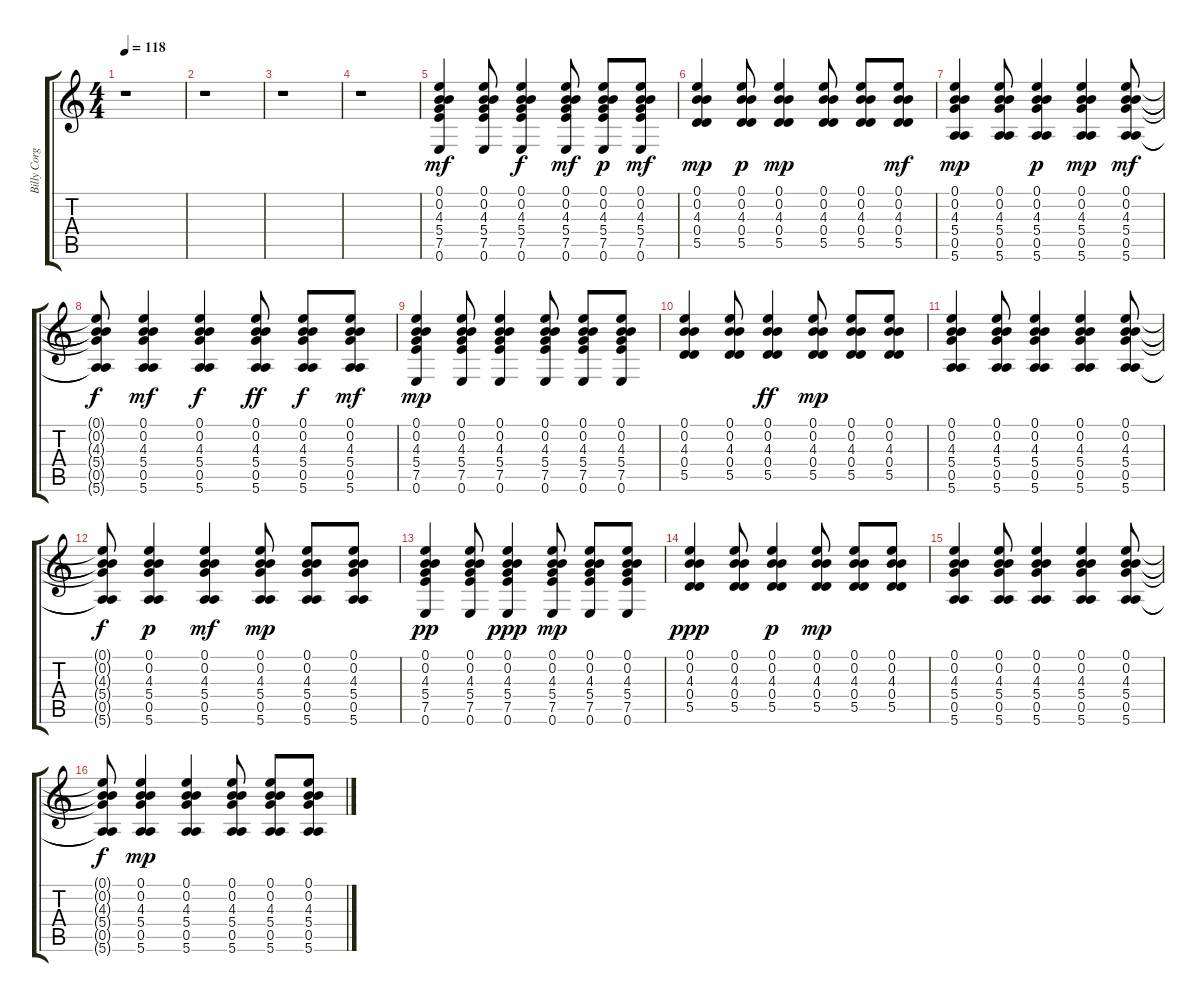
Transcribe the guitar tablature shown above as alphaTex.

\track ("Billy Corgan" "Billy Corg") {instrument distortionguitar bank 7}
\staff {score tabs}
\tuning (E4 B3 G3 D3 A2 E2) {hide}
\ts (4 4)
\tempo 118
\clef g2
\ks c
r.1{dy mf instrument distortionguitar} |
r.1 |
r.1 |
r.1 |
(0.1 0.2 4.3 5.4 7.5 0.6).4{volume 16} (0.1 0.2 4.3 5.4 7.5 0.6).8 (0.1 0.2 4.3 5.4 7.5 0.6).4{dy f} (0.1 0.2 4.3 5.4 7.5 0.6).8{dy mf} (0.1 0.2 4.3 5.4 7.5 0.6).8{dy p} (0.1 0.2 4.3 5.4 7.5 0.6).8{dy mf} |
(0.1 0.2 4.3 0.4 5.5).4{dy mp} (0.1 0.2 4.3 0.4 5.5).8{dy p} (0.1 0.2 4.3 0.4 5.5).4{dy mp} (0.1 0.2 4.3 0.4 5.5).8 (0.1 0.2 4.3 0.4 5.5).8 (0.1 0.2 4.3 0.4 5.5).8{dy mf} |
(0.1 0.2 4.3 5.4 0.5 5.6).4{dy mp} (0.1 0.2 4.3 5.4 0.5 5.6).8 (0.1 0.2 4.3 5.4 0.5 5.6).4{dy p} (0.1 0.2 4.3 5.4 0.5 5.6).4{dy mp} (0.1 0.2 4.3 5.4 0.5 5.6).8{dy mf} |
(0.1{t} 0.2{t} 4.3{t} 5.4{t} 0.5{t} 5.6{t}).8{dy f} (0.1 0.2 4.3 5.4 0.5 5.6).4{dy mf} (0.1 0.2 4.3 5.4 0.5 5.6).4{dy f} (0.1 0.2 4.3 5.4 0.5 5.6).8{dy ff} (0.1 0.2 4.3 5.4 0.5 5.6).8{dy f} (0.1 0.2 4.3 5.4 0.5 5.6).8{dy mf} |
(0.1 0.2 4.3 5.4 7.5 0.6).4{dy mp} (0.1 0.2 4.3 5.4 7.5 0.6).8 (0.1 0.2 4.3 5.4 7.5 0.6).4 (0.1 0.2 4.3 5.4 7.5 0.6).8 (0.1 0.2 4.3 5.4 7.5 0.6).8 (0.1 0.2 4.3 5.4 7.5 0.6).8 |
(0.1 0.2 4.3 0.4 5.5).4 (0.1 0.2 4.3 0.4 5.5).8 (0.1 0.2 4.3 0.4 5.5).4{dy ff} (0.1 0.2 4.3 0.4 5.5).8{dy mp} (0.1 0.2 4.3 0.4 5.5).8 (0.1 0.2 4.3 0.4 5.5).8 |
(0.1 0.2 4.3 5.4 0.5 5.6).4 (0.1 0.2 4.3 5.4 0.5 5.6).8 (0.1 0.2 4.3 5.4 0.5 5.6).4 (0.1 0.2 4.3 5.4 0.5 5.6).4 (0.1 0.2 4.3 5.4 0.5 5.6).8 |
(0.1{t} 0.2{t} 4.3{t} 5.4{t} 0.5{t} 5.6{t}).8{dy f} (0.1 0.2 4.3 5.4 0.5 5.6).4{dy p} (0.1 0.2 4.3 5.4 0.5 5.6).4{dy mf} (0.1 0.2 4.3 5.4 0.5 5.6).8{dy mp} (0.1 0.2 4.3 5.4 0.5 5.6).8 (0.1 0.2 4.3 5.4 0.5 5.6).8 |
(0.1 0.2 4.3 5.4 7.5 0.6).4{dy pp} (0.1 0.2 4.3 5.4 7.5 0.6).8 (0.1 0.2 4.3 5.4 7.5 0.6).4{dy ppp} (0.1 0.2 4.3 5.4 7.5 0.6).8{dy mp} (0.1 0.2 4.3 5.4 7.5 0.6).8 (0.1 0.2 4.3 5.4 7.5 0.6).8 |
(0.1 0.2 4.3 0.4 5.5).4{dy ppp} (0.1 0.2 4.3 0.4 5.5).8 (0.1 0.2 4.3 0.4 5.5).4{dy p} (0.1 0.2 4.3 0.4 5.5).8{dy mp} (0.1 0.2 4.3 0.4 5.5).8 (0.1 0.2 4.3 0.4 5.5).8 |
(0.1 0.2 4.3 5.4 0.5 5.6).4 (0.1 0.2 4.3 5.4 0.5 5.6).8 (0.1 0.2 4.3 5.4 0.5 5.6).4 (0.1 0.2 4.3 5.4 0.5 5.6).4 (0.1 0.2 4.3 5.4 0.5 5.6).8 |
(0.1{t} 0.2{t} 4.3{t} 5.4{t} 0.5{t} 5.6{t}).8{dy f} (0.1 0.2 4.3 5.4 0.5 5.6).4{dy mp} (0.1 0.2 4.3 5.4 0.5 5.6).4 (0.1 0.2 4.3 5.4 0.5 5.6).8 (0.1 0.2 4.3 5.4 0.5 5.6).8 (0.1 0.2 4.3 5.4 0.5 5.6).8
